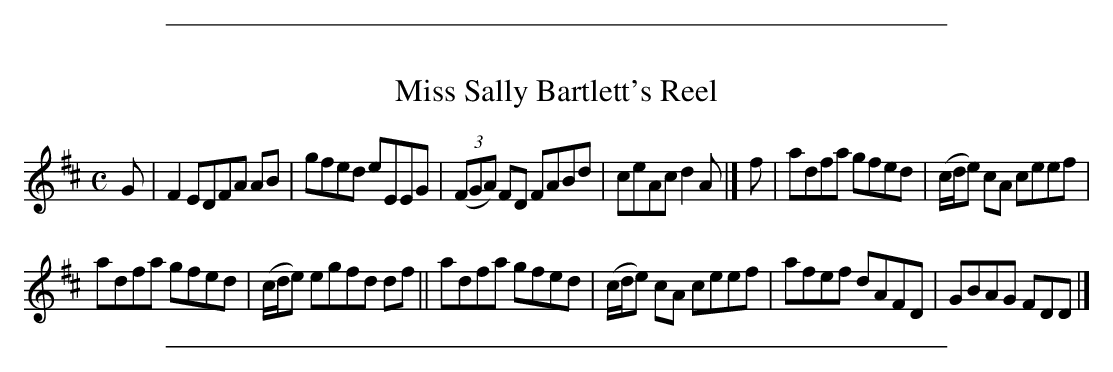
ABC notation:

X:1
T: Miss Sally Bartlett's Reel
M: C
L: 1/8
K: D
G |\
F2 EDFA AB | gfed eEEG | (3(FGA) FD FABd | ceAc d2A |] f | adfa gfed | (c/d/e) cA ceef |
adfa gfed | (c/d/e) egfd df || adfa gfed | (c/d/e) cA ceef | afef dAFD | GBAG FDD |]
